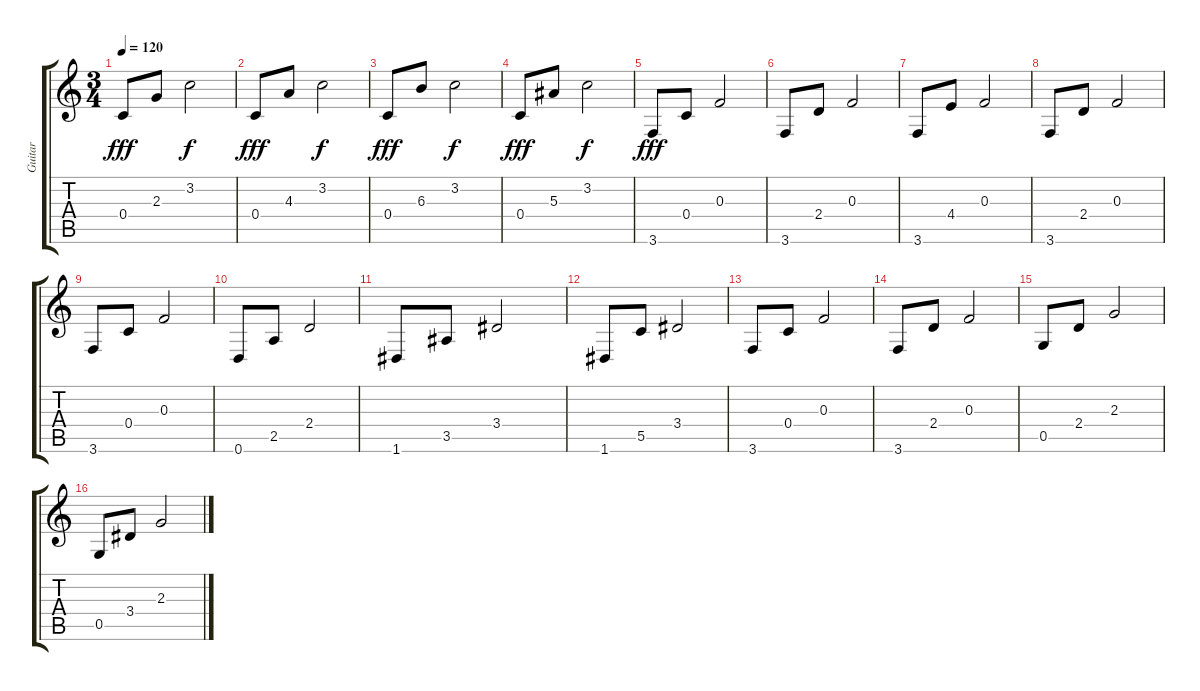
\track ("Guitar" "Guitar") {instrument acousticguitarsteel}
\staff {score tabs}
\tuning (D4 A3 F3 C3 G2 D2) {hide}
\ts (3 4)
\tempo 120
\clef g2
\ks c
0.4.8{dy fff} 2.3.8 3.2.2{dy f} |
0.4.8{dy fff} 4.3.8 3.2.2{dy f} |
0.4.8{dy fff} 6.3.8 3.2.2{dy f} |
0.4.8{dy fff} 5.3.8 3.2.2{dy f} |
3.6.8{dy fff} 0.4.8 0.3.2 |
3.6.8 2.4.8 0.3.2 |
3.6.8 4.4.8 0.3.2 |
3.6.8 2.4.8 0.3.2 |
3.6.8 0.4.8 0.3.2 |
0.6.8 2.5.8 2.4.2 |
1.6.8 3.5.8 3.4.2 |
1.6.8 5.5.8 3.4.2 |
3.6.8 0.4.8 0.3.2 |
3.6.8 2.4.8 0.3.2 |
0.5.8 2.4.8 2.3.2 |
0.5.8 3.4.8 2.3.2
